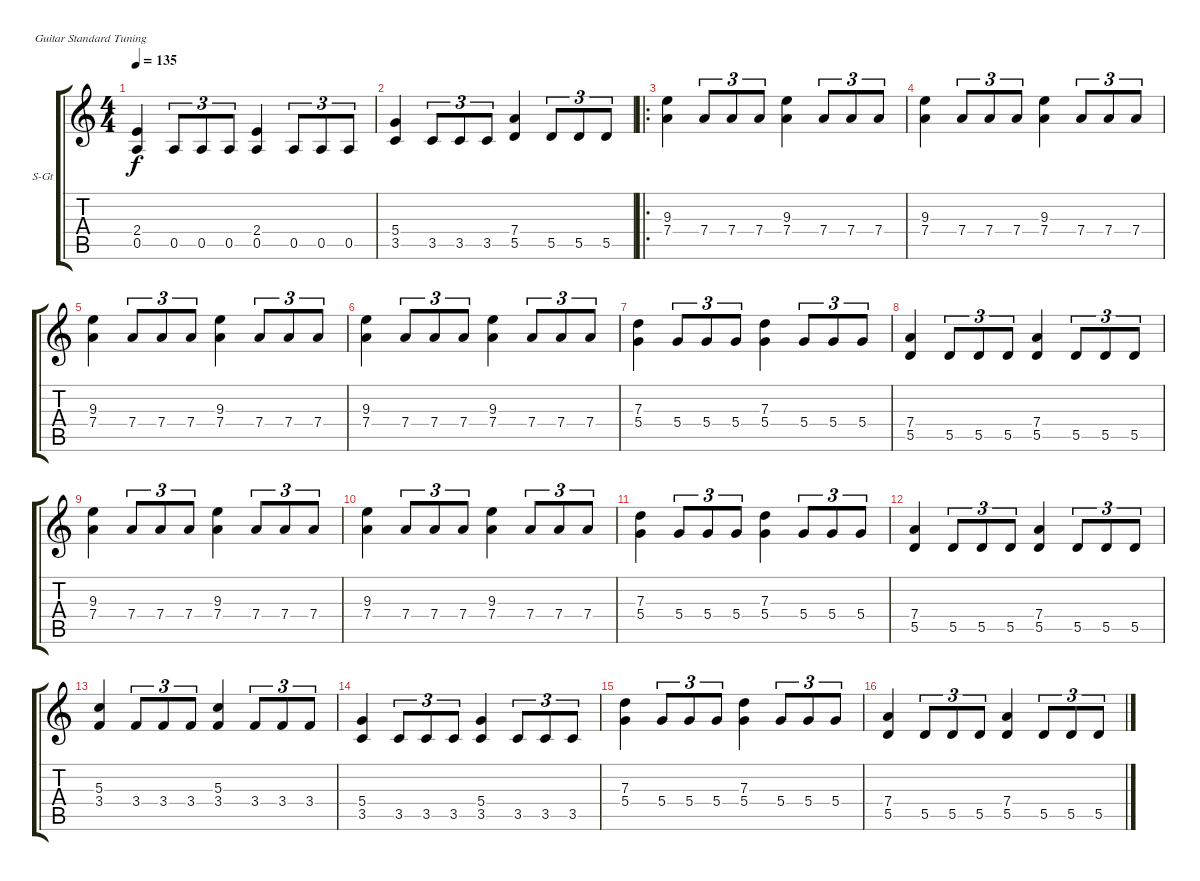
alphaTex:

\bracketExtendMode groupsimilarinstruments
\firstSystemTrackNameOrientation horizontal
\otherSystemsTrackNameOrientation horizontal
\track ("Acoustic Guitar" "S-Gt") {instrument acousticguitarsteel}
\staff {score tabs}
\tuning (E4 B3 G3 D3 A2 E2)
\ts (4 4)
\tempo 135
\clef g2
\scale
0.312821
\ks c
(2.4 0.5).4{dy f} 0.5.8{tu (3 2)} 0.5.8{tu (3 2)} 0.5.8{tu (3 2)} (2.4 0.5).4 0.5.8{tu (3 2)} 0.5.8{tu (3 2)} 0.5.8{tu (3 2)} |
\scale
0.312821 (5.4 3.5).4 3.5.8{tu (3 2)} 3.5.8{tu (3 2)} 3.5.8{tu (3 2)} (7.4 5.5).4 5.5.8{tu (3 2)} 5.5.8{tu (3 2)} 5.5.8{tu (3 2)} |
\ro
\scale
0.374359 (9.3 7.4).4 7.4.8{tu (3 2)} 7.4.8{tu (3 2)} 7.4.8{tu (3 2)} (9.3 7.4).4 7.4.8{tu (3 2)} 7.4.8{tu (3 2)} 7.4.8{tu (3 2)} |
\scale
0.333333 (9.3 7.4).4 7.4.8{tu (3 2)} 7.4.8{tu (3 2)} 7.4.8{tu (3 2)} (9.3 7.4).4 7.4.8{tu (3 2)} 7.4.8{tu (3 2)} 7.4.8{tu (3 2)} |
\scale
0.333333 (9.3 7.4).4 7.4.8{tu (3 2)} 7.4.8{tu (3 2)} 7.4.8{tu (3 2)} (9.3 7.4).4 7.4.8{tu (3 2)} 7.4.8{tu (3 2)} 7.4.8{tu (3 2)} |
\scale
0.333333 (9.3 7.4).4 7.4.8{tu (3 2)} 7.4.8{tu (3 2)} 7.4.8{tu (3 2)} (9.3 7.4).4 7.4.8{tu (3 2)} 7.4.8{tu (3 2)} 7.4.8{tu (3 2)} |
\scale
0.333333 (7.3 5.4).4 5.4.8{tu (3 2)} 5.4.8{tu (3 2)} 5.4.8{tu (3 2)} (7.3 5.4).4 5.4.8{tu (3 2)} 5.4.8{tu (3 2)} 5.4.8{tu (3 2)} |
\scale
0.333333 (7.4 5.5).4 5.5.8{tu (3 2)} 5.5.8{tu (3 2)} 5.5.8{tu (3 2)} (7.4 5.5).4 5.5.8{tu (3 2)} 5.5.8{tu (3 2)} 5.5.8{tu (3 2)} |
\scale
0.333333 (9.3 7.4).4 7.4.8{tu (3 2)} 7.4.8{tu (3 2)} 7.4.8{tu (3 2)} (9.3 7.4).4 7.4.8{tu (3 2)} 7.4.8{tu (3 2)} 7.4.8{tu (3 2)} |
\scale
0.333333 (9.3 7.4).4 7.4.8{tu (3 2)} 7.4.8{tu (3 2)} 7.4.8{tu (3 2)} (9.3 7.4).4 7.4.8{tu (3 2)} 7.4.8{tu (3 2)} 7.4.8{tu (3 2)} |
\scale
0.333333 (7.3 5.4).4 5.4.8{tu (3 2)} 5.4.8{tu (3 2)} 5.4.8{tu (3 2)} (7.3 5.4).4 5.4.8{tu (3 2)} 5.4.8{tu (3 2)} 5.4.8{tu (3 2)} |
\scale
0.333333 (7.4 5.5).4 5.5.8{tu (3 2)} 5.5.8{tu (3 2)} 5.5.8{tu (3 2)} (7.4 5.5).4 5.5.8{tu (3 2)} 5.5.8{tu (3 2)} 5.5.8{tu (3 2)} |
\scale
0.333333 (5.3 3.4).4 3.4.8{tu (3 2)} 3.4.8{tu (3 2)} 3.4.8{tu (3 2)} (5.3 3.4).4 3.4.8{tu (3 2)} 3.4.8{tu (3 2)} 3.4.8{tu (3 2)} |
\scale
0.333333 (5.4 3.5).4 3.5.8{tu (3 2)} 3.5.8{tu (3 2)} 3.5.8{tu (3 2)} (5.4 3.5).4 3.5.8{tu (3 2)} 3.5.8{tu (3 2)} 3.5.8{tu (3 2)} |
\scale
0.333333 (7.3 5.4).4 5.4.8{tu (3 2)} 5.4.8{tu (3 2)} 5.4.8{tu (3 2)} (7.3 5.4).4 5.4.8{tu (3 2)} 5.4.8{tu (3 2)} 5.4.8{tu (3 2)} |
\scale
0.322751 (7.4 5.5).4 5.5.8{tu (3 2)} 5.5.8{tu (3 2)} 5.5.8{tu (3 2)} (7.4 5.5).4 5.5.8{tu (3 2)} 5.5.8{tu (3 2)} 5.5.8{tu (3 2)}
